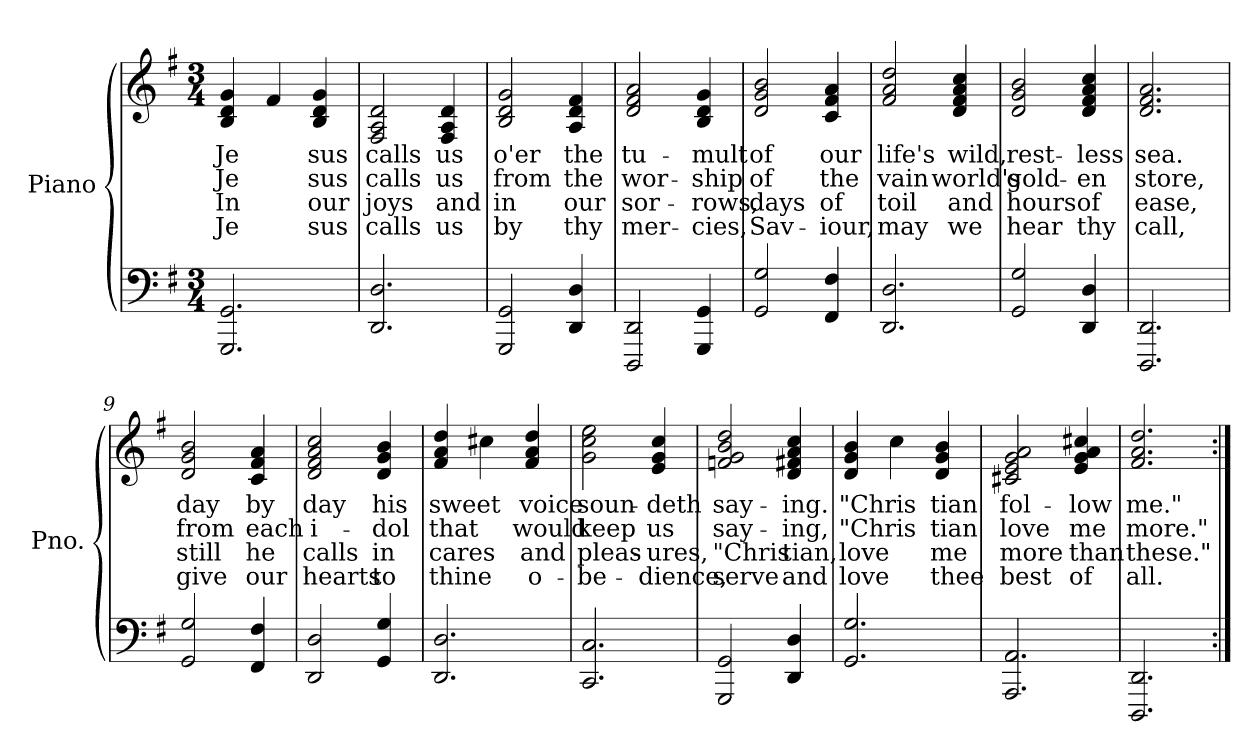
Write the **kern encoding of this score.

**kern	**kern	**text	**text	**text	**text
*part1	*part1	*part1	*part1	*part1	*part1
*staff2	*staff1	*staff1	*staff1	*staff1	*staff1
*I"Piano	*	*	*	*	*
*I'Pno.	*	*	*	*	*
*clefF4	*clefG2	*	*	*	*
*k[f#]	*k[f#]	*	*	*	*
*M3/4	*M3/4	*	*	*	*
*MM140	*MM140	*	*	*	*
=1	=1	=1	=1	=1	=1
!	!	!LO:LY:b	!LO:LY:b	!LO:LY:b	!LO:LY:b
2.GGG/ 2.GG/	4B/ 4d/ 4g/	Je	Je	In	Je
.	4f#/	.	.	.	.
!	!	!LO:LY:b	!LO:LY:b	!LO:LY:b	!LO:LY:b
.	4B/ 4d/ 4g/	sus	sus	our	sus
=2	=2	=2	=2	=2	=2
!	!	!LO:LY:b	!LO:LY:b	!LO:LY:b	!LO:LY:b
2.DD/ 2.D/	2F#/ 2A/ 2d/	calls	calls	joys	calls
!	!	!LO:LY:b	!LO:LY:b	!LO:LY:b	!LO:LY:b
.	4F#/ 4A/ 4d/	us	us	and	us
=3	=3	=3	=3	=3	=3
!	!	!LO:LY:b	!LO:LY:b	!LO:LY:b	!LO:LY:b
2GGG/ 2GG/	2B/ 2d/ 2g/	o'er	from	in	by
!	!	!LO:LY:b	!LO:LY:b	!LO:LY:b	!LO:LY:b
4DD/ 4D/	4A/ 4d/ 4f#/	the	the	our	thy
=4	=4	=4	=4	=4	=4
!	!	!LO:LY:b	!LO:LY:b	!LO:LY:b	!LO:LY:b
2DDD/ 2DD/	2d/ 2f#/ 2a/	tu-	wor-	sor-	mer-
!	!	!LO:LY:b	!LO:LY:b	!LO:LY:b	!LO:LY:b
4GGG/ 4GG/	4B/ 4d/ 4g/	-mult	-ship	-rows,	-cies,
=5	=5	=5	=5	=5	=5
!	!	!LO:LY:b	!LO:LY:b	!LO:LY:b	!LO:LY:b
2GG/ 2G/	2d/ 2g/ 2b/	of	of	days	Sav-
!	!	!LO:LY:b	!LO:LY:b	!LO:LY:b	!LO:LY:b
4FF#/ 4F#/	4c/ 4f#/ 4a/	our	the	of	-iour,
=6	=6	=6	=6	=6	=6
!	!	!LO:LY:b	!LO:LY:b	!LO:LY:b	!LO:LY:b
2.DD/ 2.D/	2f#/ 2a/ 2dd/	life's	vain	toil	may
!	!	!LO:LY:b	!LO:LY:b	!LO:LY:b	!LO:LY:b
.	4d/ 4f#/ 4a/ 4cc/	wild,	world's	and	we
=7	=7	=7	=7	=7	=7
!	!	!LO:LY:b	!LO:LY:b	!LO:LY:b	!LO:LY:b
2GG/ 2G/	2d/ 2g/ 2b/	rest-	gold-	hours	hear
!	!	!LO:LY:b	!LO:LY:b	!LO:LY:b	!LO:LY:b
4DD/ 4D/	4d/ 4f#/ 4a/ 4cc/	-less	-en	of	thy
=8	=8	=8	=8	=8	=8
!	!	!LO:LY:b	!LO:LY:b	!LO:LY:b	!LO:LY:b
2.DDD/ 2.DD/	2.d/ 2.f#/ 2.a/	sea.	store,	ease,	call,
!!LO:LB:g=z
=9	=9	=9	=9	=9	=9
!	!	!LO:LY:b	!LO:LY:b	!LO:LY:b	!LO:LY:b
2GG/ 2G/	2d/ 2g/ 2b/	day	from	still	give
!	!	!LO:LY:b	!LO:LY:b	!LO:LY:b	!LO:LY:b
4FF#/ 4F#/	4c/ 4f#/ 4a/	by	each	he	our
=10	=10	=10	=10	=10	=10
!	!	!LO:LY:b	!LO:LY:b	!LO:LY:b	!LO:LY:b
2DD/ 2D/	2d/ 2f#/ 2a/ 2cc/	day	i-	calls	hearts
!	!	!LO:LY:b	!LO:LY:b	!LO:LY:b	!LO:LY:b
4GG/ 4G/	4d/ 4g/ 4b/	his	-dol	in	to
=11	=11	=11	=11	=11	=11
!	!	!LO:LY:b	!LO:LY:b	!LO:LY:b	!LO:LY:b
2.DD/ 2.D/	4f#/ 4a/ 4dd/	sweet	that	cares	thine
.	4cc#X\	.	.	.	.
!	!	!LO:LY:b	!LO:LY:b	!LO:LY:b	!LO:LY:b
.	4f#/ 4a/ 4dd/	voice	would	and	o-
=12	=12	=12	=12	=12	=12
!	!	!LO:LY:b	!LO:LY:b	!LO:LY:b	!LO:LY:b
2.CC/ 2.C/	2g\ 2cc\ 2ee\	soun-	keep	pleas-	-be-
!	!	!LO:LY:b	!LO:LY:b	!LO:LY:b	!LO:LY:b
.	4e/ 4g/ 4cc/	-deth	us	-ures,	-dience,
=13	=13	=13	=13	=13	=13
!	!	!LO:LY:b	!LO:LY:b	!LO:LY:b	!LO:LY:b
2GGG/ 2GG/	2fn/ 2g/ 2b/ 2dd/	say-	say-	"Chris	serve
!	!	!LO:LY:b	!LO:LY:b	!LO:LY:b	!LO:LY:b
4DD/ 4D/	4d/ 4f#X/ 4a/ 4cc/	-ing.	-ing,	tian,	and
=14	=14	=14	=14	=14	=14
!	!	!LO:LY:b	!LO:LY:b	!LO:LY:b	!LO:LY:b
2.GG/ 2.G/	4d/ 4g/ 4b/	"Chris	"Chris	love	love
.	4cc\	.	.	.	.
!	!	!LO:LY:b	!LO:LY:b	!LO:LY:b	!LO:LY:b
.	4d/ 4g/ 4b/	tian	tian	me	thee
=15	=15	=15	=15	=15	=15
!	!	!LO:LY:b	!LO:LY:b	!LO:LY:b	!LO:LY:b
2.AAA/ 2.AA/	2c#X/ 2e/ 2g/ 2a/	fol-	love	more	best
!	!	!LO:LY:b	!LO:LY:b	!LO:LY:b	!LO:LY:b
.	4e/ 4g/ 4a/ 4cc#X/	-low	me	than	of
!!LO:LB:g=z
=16	=16	=16	=16	=16	=16
!	!	!LO:LY:b	!LO:LY:b	!LO:LY:b	!LO:LY:b
2.DDD/ 2.DD/	2.f#/ 2.a/ 2.dd/	me."	more."	these."	all.
=:|!	=:|!	=:|!	=:|!	=:|!	=:|!
*-	*-	*-	*-	*-	*-
